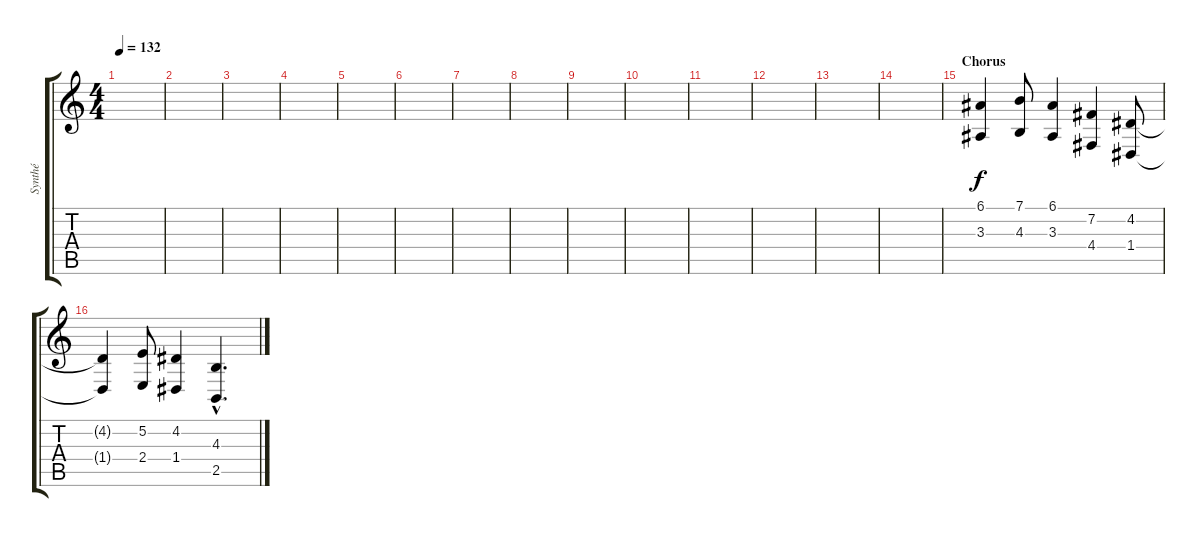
\track ("Synthé" "Synthé") {instrument tangoaccordion}
\staff {score tabs}
\tuning (E4 B3 G3 D3 A2 E2) {hide}
\ts (4 4)
\tempo 132
\clef g2
\ks c
|
|
|
|
|
|
|
|
|
|
|
|
|
|
\section ("" "Chorus")
(6.1 3.3).4 (7.1 4.3).8 (6.1 3.3).4 (7.2 4.4).4 (4.2 1.4).8 |
(4.2{t} 1.4{t}).4 (5.2 2.4).8 (4.2 1.4).4 (4.3{hac} 2.5{hac}).4{d}
